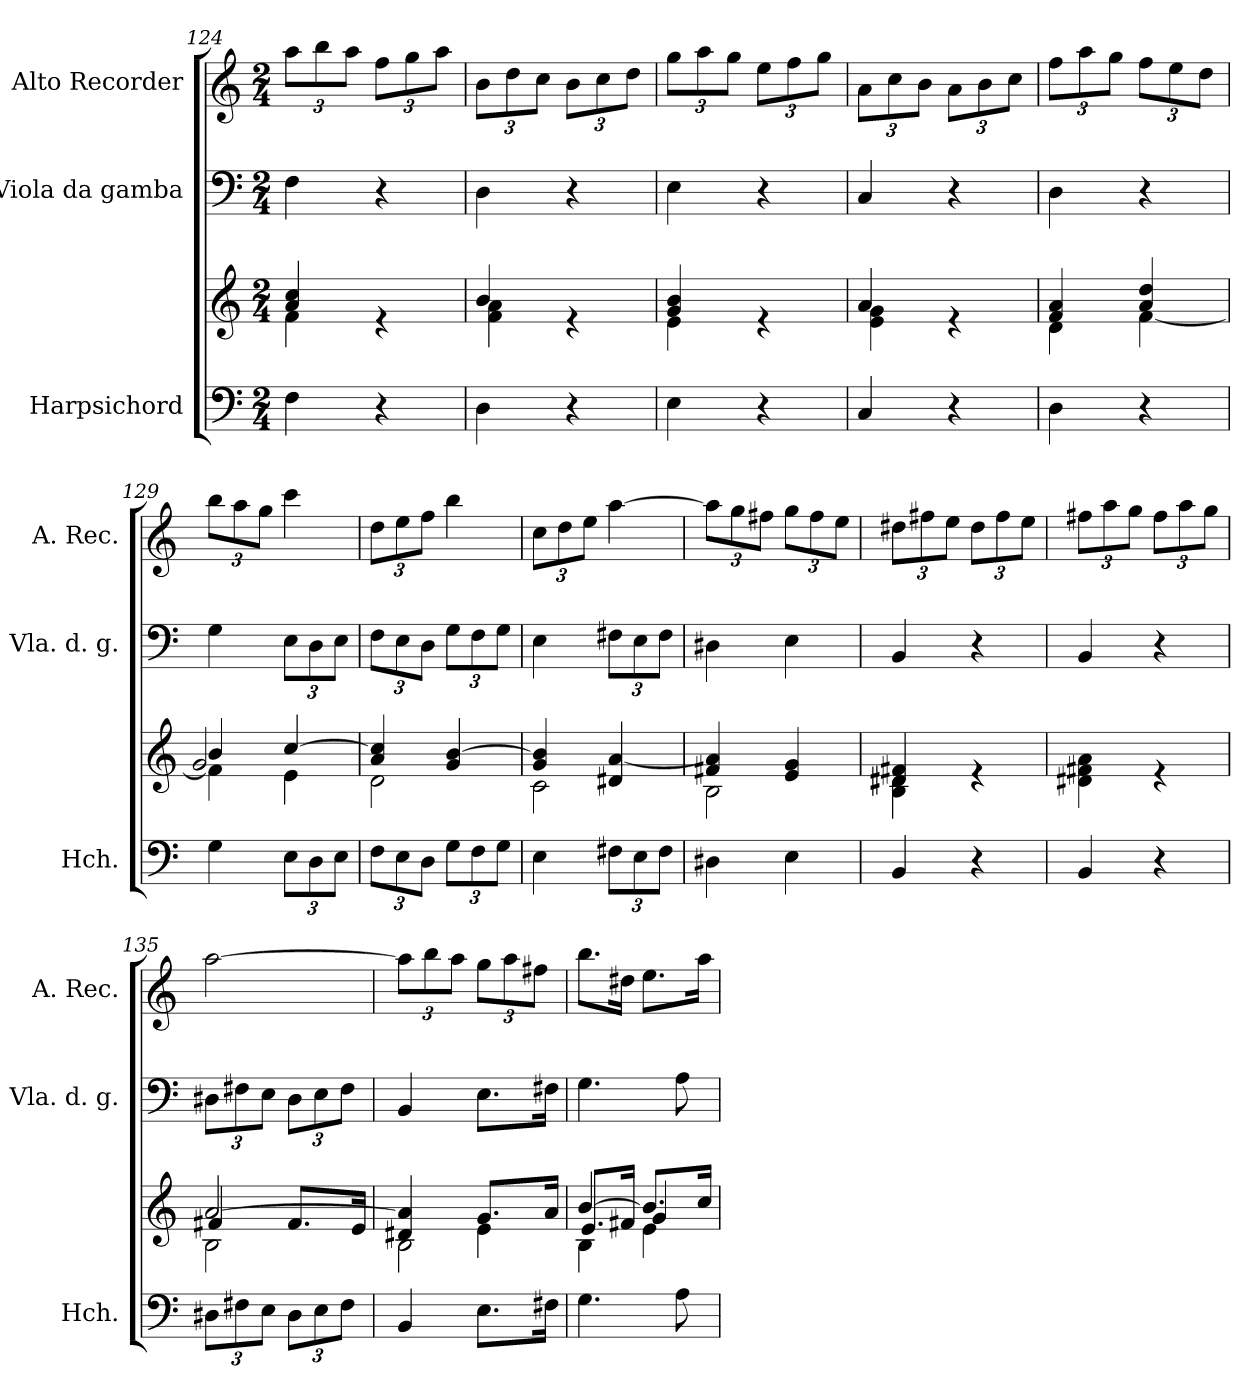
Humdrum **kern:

**kern	**kern	**kern	**kern
*part3	*part3	*part2	*part1
*staff4	*staff3	*staff2	*staff1
*I"Harpsichord	*	*I"Viola da gamba	*I"Alto Recorder
*I'Hch.	*	*I'Vla. d. g.	*I'A. Rec.
!!LO:LB:g=z
*clefF4	*clefG2	*clefF4	*clefG2
*k[]	*k[]	*k[]	*k[]
*M2/4	*M2/4	*M2/4	*M2/4
=124	=124	=124	=124
*	*^	*	*
*	*	*	*	*Xbrackettup
4F\	4a/ 4cc/	4f\	4F\	12aa\L
.	.	.	.	12bb\
.	.	.	.	12aa\J
4r	4re	4ryy	4r	12ff\L
.	.	.	.	12gg\
.	.	.	.	12aa\J
=125	=125	=125	=125	=125
4D\	4b/	4f\ 4a\	4D\	12b\L
.	.	.	.	12dd\
.	.	.	.	12cc\J
4r	4re	4ryy	4r	12b\L
.	.	.	.	12cc\
.	.	.	.	12dd\J
=126	=126	=126	=126	=126
4E\	4g/ 4b/	4e\	4E\	12gg\L
.	.	.	.	12aa\
.	.	.	.	12gg\J
4r	4re	4ryy	4r	12ee\L
.	.	.	.	12ff\
.	.	.	.	12gg\J
=127	=127	=127	=127	=127
4C/	4a/	4e\ 4g\	4C/	12a\L
.	.	.	.	12cc\
.	.	.	.	12b\J
4r	4re	4ryy	4r	12a\L
.	.	.	.	12b\
.	.	.	.	12cc\J
=128	=128	=128	=128	=128
4D\	4f/ 4a/	4d\	4D\	12ff\L
.	.	.	.	12aa\
.	.	.	.	12gg\J
4r	4a/ 4dd/	[4f\	4r	12ff\L
.	.	.	.	12ee\
.	.	.	.	12dd\J
=129	=129	=129	=129	=129
*	*	*^	*	*
4G\	4b/	4f\]	2g/	4G\	12bb\L
.	.	.	.	.	12aa\
.	.	.	.	.	12gg\J
*Xbrackettup	*	*	*	*Xbrackettup	*
12E\L	[4cc/	4e\	.	12E\L	4ccc\
12D\	.	.	.	12D\	.
12E\J	.	.	.	12E\J	.
*	*	*v	*v	*	*
=130	=130	=130	=130	=130
12F\L	4a/ 4cc/]	2d\	12F\L	12dd\L
12E\	.	.	12E\	12ee\
12D\J	.	.	12D\J	12ff\J
12G\L	4g/ [4b/	.	12G\L	4bb\
12F\	.	.	12F\	.
12G\J	.	.	12G\J	.
=131	=131	=131	=131	=131
4E\	2c\	4g/ 4b/]	4E\	12cc\L
.	.	.	.	12dd\
.	.	.	.	12ee\J
12F#X\L	.	4d#X/ [4a/	12F#X\L	[4aa\
12E\	.	.	12E\	.
12F#\J	.	.	12F#\J	.
=132	=132	=132	=132	=132
4D#X\	2B\	4f#X/ 4a/]	4D#X\	12aa\L]
.	.	.	.	12gg\
.	.	.	.	12ff#X\J
4E\	.	4e/ 4g/	4E\	12gg\L
.	.	.	.	12ff#\
.	.	.	.	12ee\J
=133	=133	=133	=133	=133
4BB/	4d#X/ 4f#X/	4B\ 4d#\	4BB/	12dd#X\L
.	.	.	.	12ff#X\
.	.	.	.	12ee\J
4r	4re	4ryy	4r	12dd#\L
.	.	.	.	12ff#\
.	.	.	.	12ee\J
*	*v	*v	*	*
!!LO:PB:g=z
=134	=134	=134	=134
4BB/	4d#X\ 4f#X\ 4a\	4BB/	12ff#X\L
.	.	.	12aa\
.	.	.	12gg\J
4r	4re	4r	12ff#\L
.	.	.	12aa\
.	.	.	12gg\J
=135	=135	=135	=135
*	*^	*	*
*	*	*^	*	*
12D#X\L	[2a/	2B\	4f#X/	12D#X\L	[2aa\
12F#X\	.	.	.	12F#X\	.
12E\J	.	.	.	12E\J	.
12D#\L	.	.	8.f#/L	12D#\L	.
12E\	.	.	.	12E\	.
12F#\J	.	.	.	12F#\J	.
.	.	.	16e/Jk	.	.
=136	=136	=136	=136	=136	=136
4BB/	4d#X/ 4a/]	2B\	4ryy	4BB/	12aa\L]
.	.	.	.	.	12bb\
.	.	.	.	.	12aa\J
8.E\L	8.g/L	.	4e\	8.E\L	12gg\L
.	.	.	.	.	12aa\
.	.	.	.	.	12ff#X\J
16F#X\Jk	16a/Jk	.	.	16F#X\Jk	.
=137	=137	=137	=137	=137	=137
4.G\	[4b/	4B\	8.e/L	4.G\	8.bb\L
.	.	.	16f#X/Jk	.	16dd#X\Jk
.	8.b/L]	4e\	4g/	.	8.ee\L
8A\	.	.	.	8A\	.
.	16cc/Jk	.	.	.	16aa\Jk
*	*v	*v	*v	*	*
=	=	=	=
*-	*-	*-	*-
